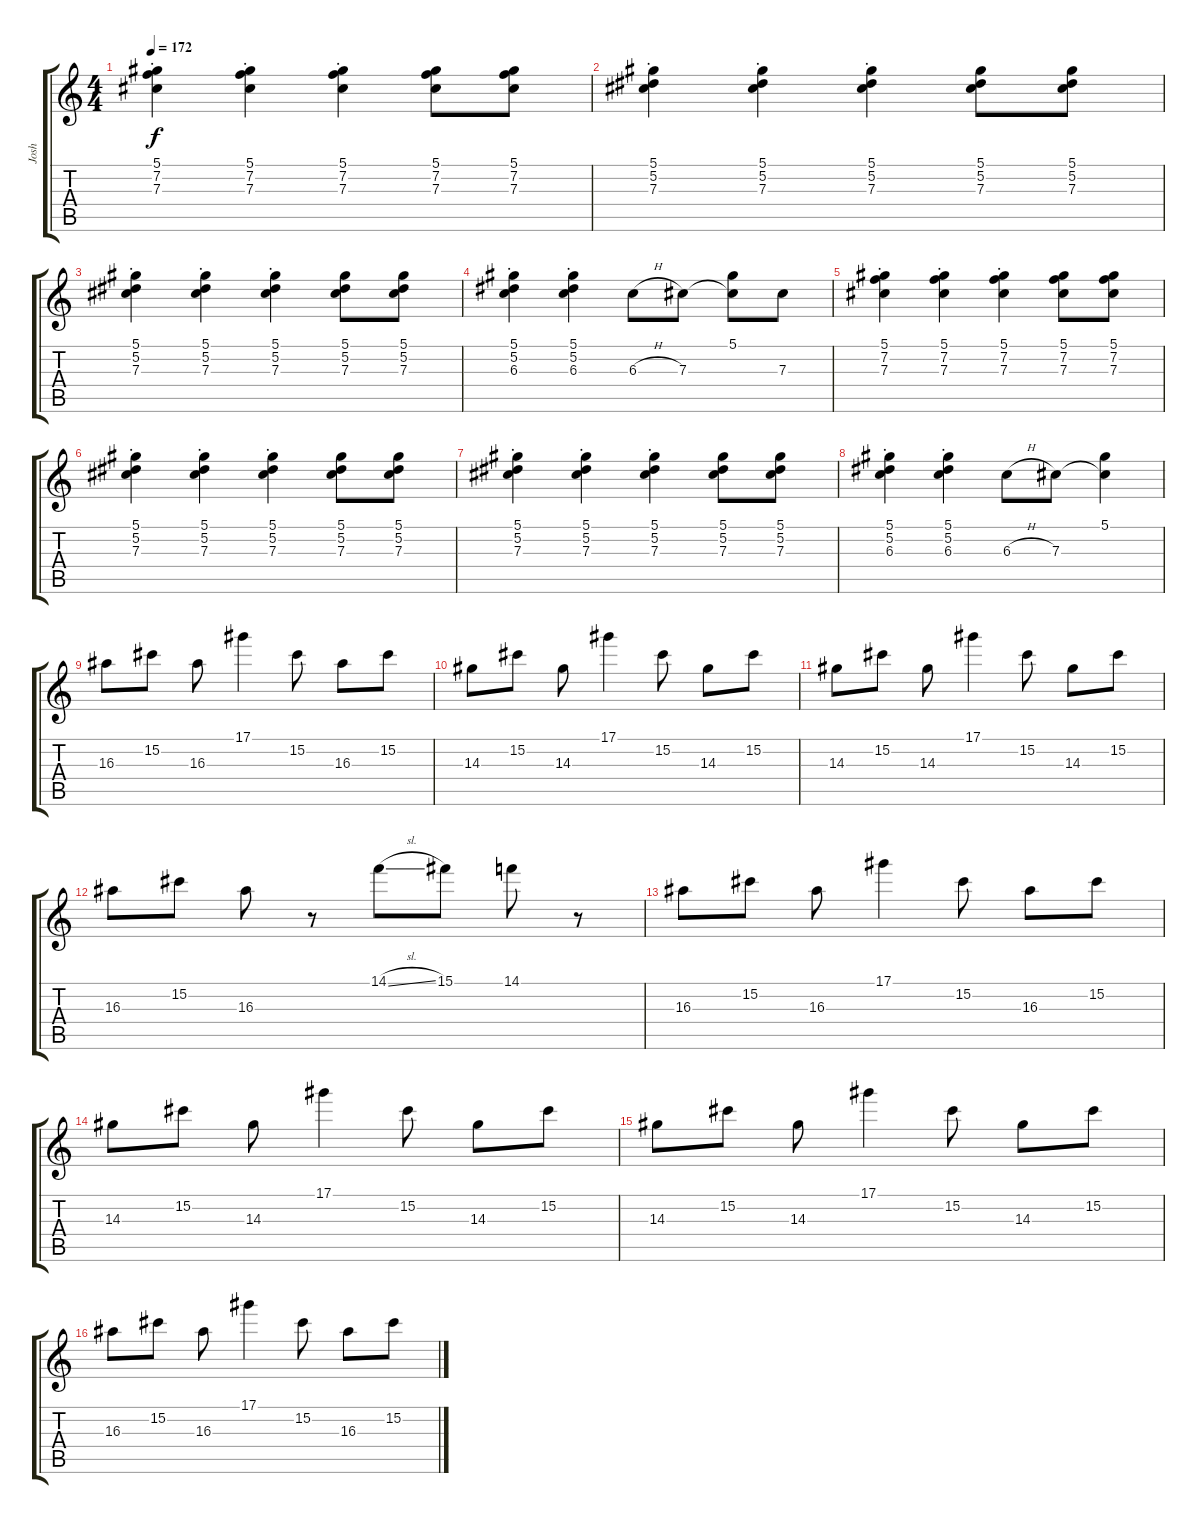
\track ("Josh" "Josh") {instrument distortionguitar}
\staff {score tabs}
\tuning (Eb4 Bb3 Gb3 Db3 Ab2 Db2) {hide}
\ts (4 4)
\tempo 172
\clef g2
\ks c
(5.1{st} 7.2{st} 7.3{st}).4{dy f} (5.1{st} 7.2{st} 7.3{st}).4 (5.1{st} 7.2{st} 7.3{st}).4 (5.1 7.2 7.3).8 (5.1 7.2 7.3).8 |
(5.1{st} 5.2{st} 7.3{st}).4 (5.1{st} 5.2{st} 7.3{st}).4 (5.1{st} 5.2{st} 7.3{st}).4 (5.1 5.2 7.3).8 (5.1 5.2 7.3).8 |
(5.1{st} 5.2{st} 7.3{st}).4 (5.1{st} 5.2{st} 7.3{st}).4 (5.1{st} 5.2{st} 7.3{st}).4 (5.1 5.2 7.3).8 (5.1 5.2 7.3).8 |
(5.1{st} 5.2{st} 6.3{st}).4 (5.1{st} 5.2{st} 6.3{st}).4 6.3{h}.8 7.3.8 (5.1 7.3{t}).8 7.3.8 |
(5.1{st} 7.2{st} 7.3{st}).4 (5.1{st} 7.2{st} 7.3{st}).4 (5.1{st} 7.2{st} 7.3{st}).4 (5.1 7.2 7.3).8 (5.1 7.2 7.3).8 |
(5.1{st} 5.2{st} 7.3{st}).4 (5.1{st} 5.2{st} 7.3{st}).4 (5.1{st} 5.2{st} 7.3{st}).4 (5.1 5.2 7.3).8 (5.1 5.2 7.3).8 |
(5.1{st} 5.2{st} 7.3{st}).4 (5.1{st} 5.2{st} 7.3{st}).4 (5.1{st} 5.2{st} 7.3{st}).4 (5.1 5.2 7.3).8 (5.1 5.2 7.3).8 |
(5.1{st} 5.2{st} 6.3{st}).4 (5.1{st} 5.2{st} 6.3{st}).4 6.3{h}.8 7.3.8 (5.1 7.3{t}).4 |
16.3.8 15.2.8 16.3.8 17.1.4 15.2.8 16.3.8 15.2.8 |
14.3.8 15.2.8 14.3.8 17.1.4 15.2.8 14.3.8 15.2.8 |
14.3.8 15.2.8 14.3.8 17.1.4 15.2.8 14.3.8 15.2.8 |
16.3.8 15.2.8 16.3.8 r.8 14.1{sl}.8 15.1.8 14.1.8 r.8 |
16.3.8 15.2.8 16.3.8 17.1.4 15.2.8 16.3.8 15.2.8 |
14.3.8 15.2.8 14.3.8 17.1.4 15.2.8 14.3.8 15.2.8 |
14.3.8 15.2.8 14.3.8 17.1.4 15.2.8 14.3.8 15.2.8 |
16.3.8 15.2.8 16.3.8 17.1.4 15.2.8 16.3.8 15.2.8
